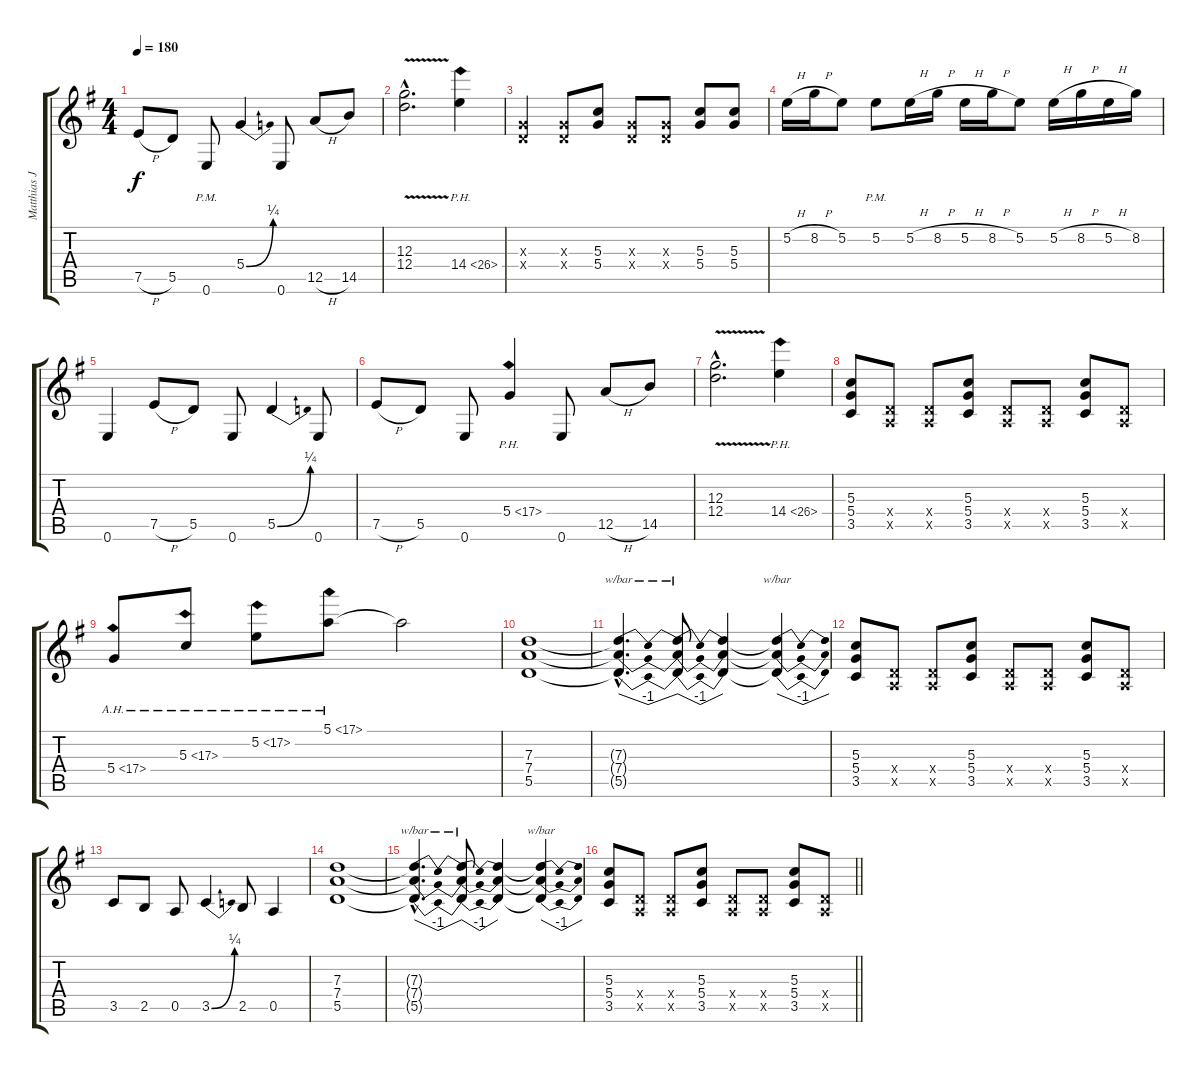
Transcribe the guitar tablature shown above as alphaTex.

\track ("Matthias Jabs" "Matthias J") {instrument distortionguitar}
\staff {score tabs}
\tuning (E4 B3 G3 D3 A2 E2) {hide}
\ts (4 4)
\tempo 180
\clef g2
\ks eminor
7.5{h}.8{dy f} 5.5.8 0.6{pm}.8 5.4{be (bend 0 0 60 1)}.4 0.6.8 12.5{h}.8 14.5.8 |
(12.3{v hac} 12.4{v hac}).2{d} 14.4{ph 12}.4 |
(0.3{x} 0.4{x}).4 (0.3{x} 0.4{x}).8 (5.3 5.4).8 (0.3{x} 0.4{x}).8 (0.3{x} 0.4{x}).8 (5.3 5.4).8 (5.3 5.4).8 |
5.2{h}.16 8.2{h}.16 5.2.8 5.2{pm}.8 5.2{h}.16 8.2{h}.16 5.2{h}.16 8.2{h}.16 5.2.8 5.2{h}.16 8.2{h}.16 5.2{h}.16 8.2.16 |
0.6.4 7.5{h}.8 5.5.8 0.6.8 5.5{be (bend 0 0 60 1)}.4 0.6.8 |
7.5{h}.8 5.5.8 0.6.8 5.4{ph 12}.4 0.6.8 12.5{h}.8 14.5.8 |
(12.3{v hac} 12.4{v hac}).2{d} 14.4{ph 12}.4 |
(5.3 5.4 3.5).8 (0.4{x} 0.5{x}).8 (0.4{x} 0.5{x}).8 (5.3 5.4 3.5).8 (0.4{x} 0.5{x}).8 (0.4{x} 0.5{x}).8 (5.3 5.4 3.5).8 (0.4{x} 0.5{x}).8 |
5.4{ah 12}.8 5.3{ah 12}.8 5.2{ah 12}.8 5.1{ah 12}.8 5.1{t}.2 |
(7.3 7.4 5.5).1 |
(7.3{hac t} 7.4{hac t} 5.5{hac t}).4{d tbe (dip default 0 0 30 -4 60 0)} (7.3{t} 7.4{t} 5.5{t}).8{tbe (dip default 0 0 30 -4 60 0)} (7.3{t} 7.4{t} 5.5{t}).4 (7.3{t} 7.4{t} 5.5{t}).4{tbe (dip default 0 0 30 -4 60 0)} |
(5.3 5.4 3.5).8 (0.4{x} 0.5{x}).8 (0.4{x} 0.5{x}).8 (5.3 5.4 3.5).8 (0.4{x} 0.5{x}).8 (0.4{x} 0.5{x}).8 (5.3 5.4 3.5).8 (0.4{x} 0.5{x}).8 |
3.5.8 2.5.8 0.5.8 3.5{be (bend 0 0 60 1)}.4 2.5.8 0.5.4 |
(7.3 7.4 5.5).1 |
(7.3{hac t} 7.4{hac t} 5.5{hac t}).4{d tbe (dip default 0 0 30 -4 60 0)} (7.3{t} 7.4{t} 5.5{t}).8{tbe (dip default 0 0 30 -4 60 0)} (7.3{t} 7.4{t} 5.5{t}).4 (7.3{t} 7.4{t} 5.5{t}).4{tbe (dip default 0 0 30 -4 60 0)} |
\barLineRight lightlight
(5.3 5.4 3.5).8 (0.4{x} 0.5{x}).8 (0.4{x} 0.5{x}).8 (5.3 5.4 3.5).8 (0.4{x} 0.5{x}).8 (0.4{x} 0.5{x}).8 (5.3 5.4 3.5).8 (0.4{x} 0.5{x}).8
